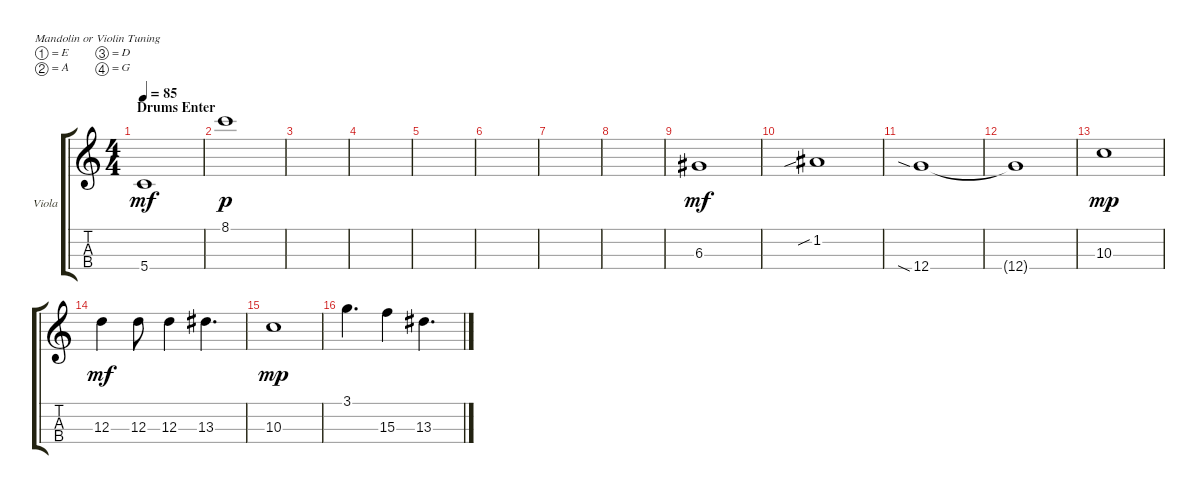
\defaultSystemsLayout 4
\bracketExtendMode groupsimilarinstruments
\firstSystemTrackNameOrientation horizontal
\otherSystemsTrackNameOrientation horizontal
\track ("Viola" "Viola") {instrument violin}
\staff {score tabs}
\tuning (E5 A4 D4 G3)
\ts (4 4)
\section ("" "Drums Enter")
\tempo 85
\clef g2
\scale
0.333333
\ks c
5.4.1{dy mf} |
\scale
0.333333 8.1.1{dy p} |
\scale
0.333333 |
\scale
0.333333 |
\scale
0.333333 |
\scale
0.333333 |
\scale
0.333333 |
\scale
0.333333 |
\scale
0.333333 6.3.1{dy mf} |
\scale
0.333333 1.2{sib}.1 |
\scale
0.333333 12.4{sia}.1 |
\scale
0.333333 12.4{t}.1 |
\scale
0.333333 10.3.1{dy mp} |
\scale
0.333333 12.3.4{dy mf} 12.3.8 12.3.4 13.3.4{d} |
\scale
0.333333 10.3.1{dy mp} |
\scale
0.333333 3.1.4{d} 15.3.4 13.3.4{d}
